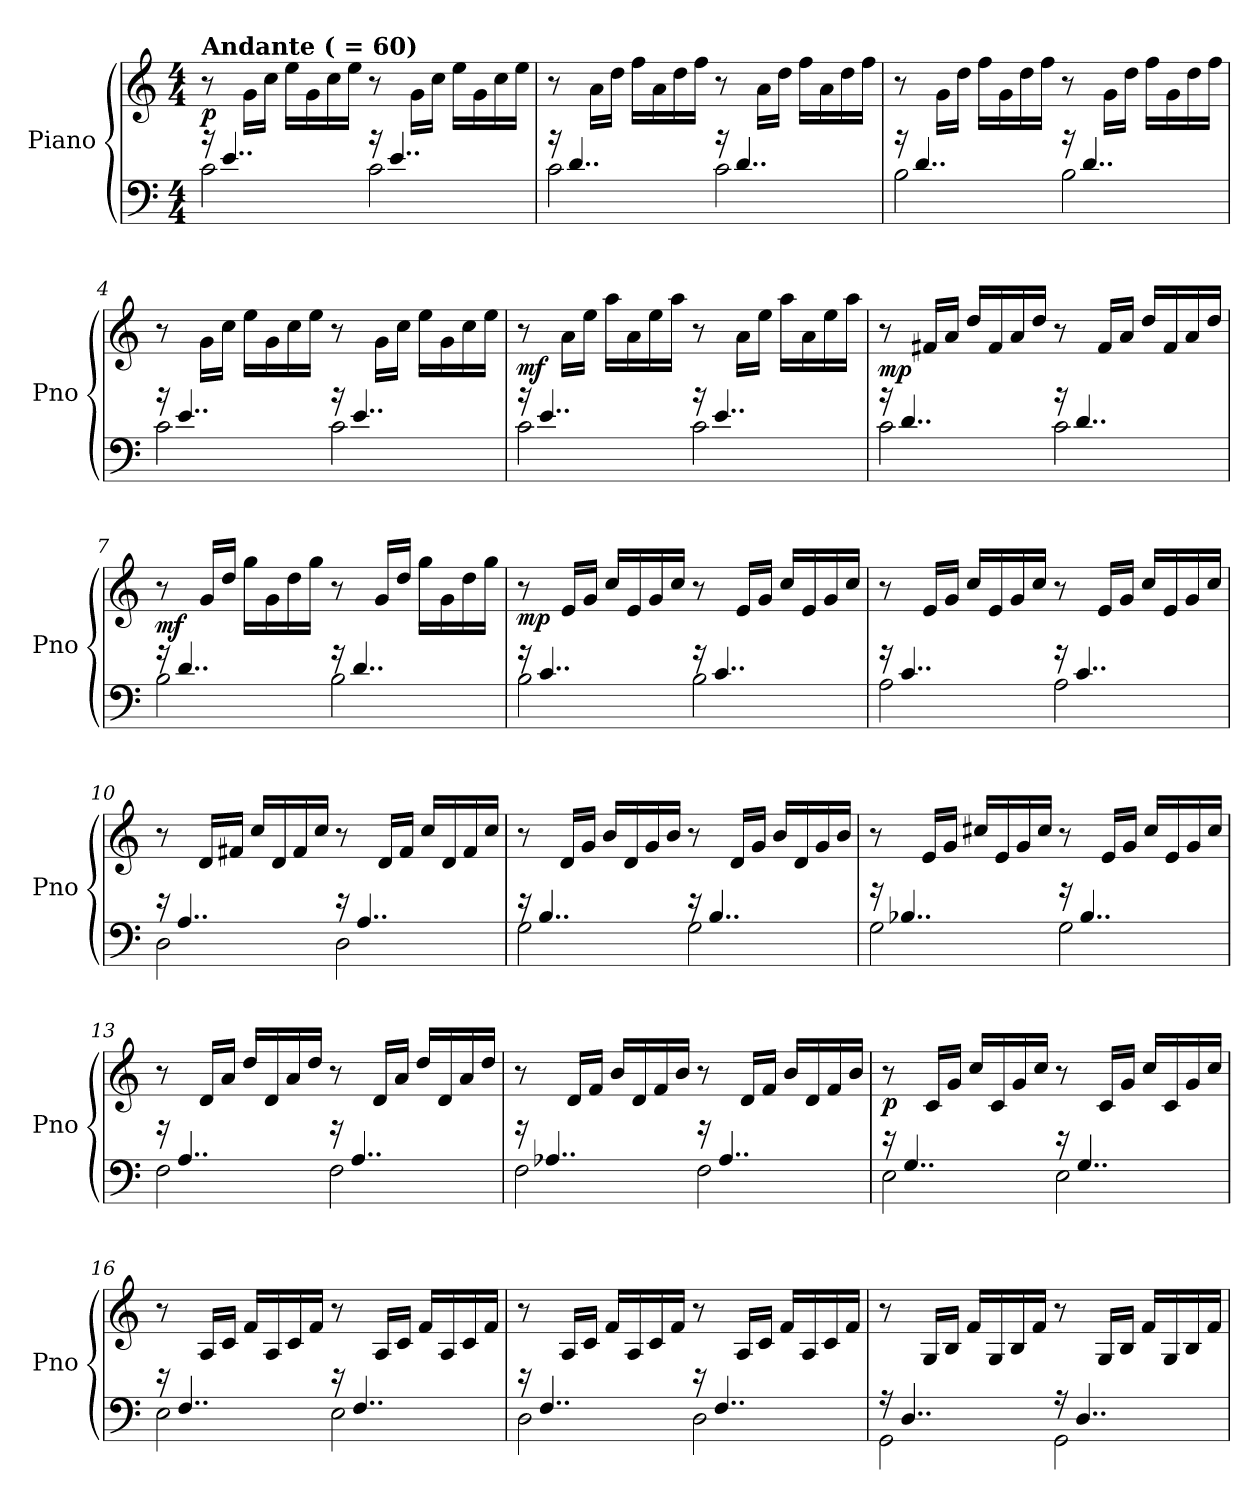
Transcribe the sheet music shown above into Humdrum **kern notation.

**kern	**kern	**dynam
*part1	*part1	*part1
*staff2	*staff1	*staff1/2
*I"Piano	*	*
*I'Pno	*	*
*clefF4	*clefG2	*
*k[]	*k[]	*
*M4/4	*M4/4	*
=1	=1	=1
*^	*	*
!	!	!LO:TX:a:B:t=Andante (    = 60)	!
!	!	!	!LO:DY:a=2
16rb	2c\	8r	p
4..e/	.	.	.
.	.	16g\LL	.
.	.	16cc\JJ	.
.	.	16ee\LL	.
.	.	16g\	.
.	.	16cc\	.
.	.	16ee\JJ	.
16rb	2c\	8r	.
4..e/	.	.	.
.	.	16g\LL	.
.	.	16cc\JJ	.
.	.	16ee\LL	.
.	.	16g\	.
.	.	16cc\	.
.	.	16ee\JJ	.
=2	=2	=2	=2
16rb	2c\	8r	.
4..d/	.	.	.
.	.	16a\LL	.
.	.	16dd\JJ	.
.	.	16ff\LL	.
.	.	16a\	.
.	.	16dd\	.
.	.	16ff\JJ	.
16rb	2c\	8r	.
4..d/	.	.	.
.	.	16a\LL	.
.	.	16dd\JJ	.
.	.	16ff\LL	.
.	.	16a\	.
.	.	16dd\	.
.	.	16ff\JJ	.
!!LO:LB:g=z
=3	=3	=3	=3
16rb	2B\	8r	.
4..d/	.	.	.
.	.	16g\LL	.
.	.	16dd\JJ	.
.	.	16ff\LL	.
.	.	16g\	.
.	.	16dd\	.
.	.	16ff\JJ	.
16rb	2B\	8r	.
4..d/	.	.	.
.	.	16g\LL	.
.	.	16dd\JJ	.
.	.	16ff\LL	.
.	.	16g\	.
.	.	16dd\	.
.	.	16ff\JJ	.
=4	=4	=4	=4
16rb	2c\	8r	.
4..e/	.	.	.
.	.	16g\LL	.
.	.	16cc\JJ	.
.	.	16ee\LL	.
.	.	16g\	.
.	.	16cc\	.
.	.	16ee\JJ	.
16rb	2c\	8r	.
4..e/	.	.	.
.	.	16g\LL	.
.	.	16cc\JJ	.
.	.	16ee\LL	.
.	.	16g\	.
.	.	16cc\	.
.	.	16ee\JJ	.
!!LO:LB:g=z
=5	=5	=5	=5
!	!	!	!LO:DY:b
16rb	2c\	8r	mf
4..e/	.	.	.
.	.	16a\LL	.
.	.	16ee\JJ	.
.	.	16aa\LL	.
.	.	16a\	.
.	.	16ee\	.
.	.	16aa\JJ	.
16rb	2c\	8r	.
4..e/	.	.	.
.	.	16a\LL	.
.	.	16ee\JJ	.
.	.	16aa\LL	.
.	.	16a\	.
.	.	16ee\	.
.	.	16aa\JJ	.
!!LO:LB:g=z
=6	=6	=6	=6
!	!	!	!LO:DY:b
16rb	2c\	8r	mp
4..d/	.	.	.
.	.	16f#X/LL	.
.	.	16a/JJ	.
.	.	16dd/LL	.
.	.	16f#/	.
.	.	16a/	.
.	.	16dd/JJ	.
16rb	2c\	8r	.
4..d/	.	.	.
.	.	16f#/LL	.
.	.	16a/JJ	.
.	.	16dd/LL	.
.	.	16f#/	.
.	.	16a/	.
.	.	16dd/JJ	.
=7	=7	=7	=7
!	!	!	!LO:DY:b
16rg	2B\	8r	mf
4..d/	.	.	.
.	.	16g/LL	.
.	.	16dd/JJ	.
.	.	16gg\LL	.
.	.	16g\	.
.	.	16dd\	.
.	.	16gg\JJ	.
16rg	2B\	8r	.
4..d/	.	.	.
.	.	16g/LL	.
.	.	16dd/JJ	.
.	.	16gg\LL	.
.	.	16g\	.
.	.	16dd\	.
.	.	16gg\JJ	.
!!LO:PB:g=z
=8	=8	=8	=8
!	!	!	!LO:DY:b
16rg	2B\	8r	mp
4..c/	.	.	.
.	.	16e/LL	.
.	.	16g/JJ	.
.	.	16cc/LL	.
.	.	16e/	.
.	.	16g/	.
.	.	16cc/JJ	.
16rg	2B\	8r	.
4..c/	.	.	.
.	.	16e/LL	.
.	.	16g/JJ	.
.	.	16cc/LL	.
.	.	16e/	.
.	.	16g/	.
.	.	16cc/JJ	.
!!LO:LB:g=z
=9	=9	=9	=9
16rg	2A\	8r	.
4..c/	.	.	.
.	.	16e/LL	.
.	.	16g/JJ	.
.	.	16cc/LL	.
.	.	16e/	.
.	.	16g/	.
.	.	16cc/JJ	.
16rg	2A\	8r	.
4..c/	.	.	.
.	.	16e/LL	.
.	.	16g/JJ	.
.	.	16cc/LL	.
.	.	16e/	.
.	.	16g/	.
.	.	16cc/JJ	.
=10	=10	=10	=10
16re	2D\	8r	.
4..A/	.	.	.
.	.	16d/LL	.
.	.	16f#X/JJ	.
.	.	16cc/LL	.
.	.	16d/	.
.	.	16f#/	.
.	.	16cc/JJ	.
16re	2D\	8r	.
4..A/	.	.	.
.	.	16d/LL	.
.	.	16f#/JJ	.
.	.	16cc/LL	.
.	.	16d/	.
.	.	16f#/	.
.	.	16cc/JJ	.
!!LO:LB:g=z
=11	=11	=11	=11
16re	2G\	8r	.
4..B/	.	.	.
.	.	16d/LL	.
.	.	16g/JJ	.
.	.	16b/LL	.
.	.	16d/	.
.	.	16g/	.
.	.	16b/JJ	.
16re	2G\	8r	.
4..B/	.	.	.
.	.	16d/LL	.
.	.	16g/JJ	.
.	.	16b/LL	.
.	.	16d/	.
.	.	16g/	.
.	.	16b/JJ	.
!!LO:PB:g=z
=12	=12	=12	=12
16rg	2G\	8r	.
4..B-X/	.	.	.
.	.	16e/LL	.
.	.	16g/JJ	.
.	.	16cc#X/LL	.
.	.	16e/	.
.	.	16g/	.
.	.	16cc#/JJ	.
16rg	2G\	8r	.
4..B-/	.	.	.
.	.	16e/LL	.
.	.	16g/JJ	.
.	.	16cc#/LL	.
.	.	16e/	.
.	.	16g/	.
.	.	16cc#/JJ	.
=13	=13	=13	=13
16rg	2F\	8r	.
4..A/	.	.	.
.	.	16d/LL	.
.	.	16a/JJ	.
.	.	16dd/LL	.
.	.	16d/	.
.	.	16a/	.
.	.	16dd/JJ	.
16rg	2F\	8r	.
4..A/	.	.	.
.	.	16d/LL	.
.	.	16a/JJ	.
.	.	16dd/LL	.
.	.	16d/	.
.	.	16a/	.
.	.	16dd/JJ	.
!!LO:LB:g=z
=14	=14	=14	=14
16rg	2F\	8r	.
4..A-X/	.	.	.
.	.	16d/LL	.
.	.	16f/JJ	.
.	.	16b/LL	.
.	.	16d/	.
.	.	16f/	.
.	.	16b/JJ	.
16rg	2F\	8r	.
4..A-/	.	.	.
.	.	16d/LL	.
.	.	16f/JJ	.
.	.	16b/LL	.
.	.	16d/	.
.	.	16f/	.
.	.	16b/JJ	.
!!LO:LB:g=z
=15	=15	=15	=15
!	!	!	!LO:DY:b
16re	2E\	8r	p
4..G/	.	.	.
.	.	16c/LL	.
.	.	16g/JJ	.
.	.	16cc/LL	.
.	.	16c/	.
.	.	16g/	.
.	.	16cc/JJ	.
16re	2E\	8r	.
4..G/	.	.	.
.	.	16c/LL	.
.	.	16g/JJ	.
.	.	16cc/LL	.
.	.	16c/	.
.	.	16g/	.
.	.	16cc/JJ	.
=16	=16	=16	=16
16re	2E\	8r	.
4..F/	.	.	.
.	.	16A/LL	.
.	.	16c/JJ	.
.	.	16f/LL	.
.	.	16A/	.
.	.	16c/	.
.	.	16f/JJ	.
16re	2E\	8r	.
4..F/	.	.	.
.	.	16A/LL	.
.	.	16c/JJ	.
.	.	16f/LL	.
.	.	16A/	.
.	.	16c/	.
.	.	16f/JJ	.
!!LO:LB:g=z
=17	=17	=17	=17
16re	2D\	8r	.
4..F/	.	.	.
.	.	16A/LL	.
.	.	16c/JJ	.
.	.	16f/LL	.
.	.	16A/	.
.	.	16c/	.
.	.	16f/JJ	.
16re	2D\	8r	.
4..F/	.	.	.
.	.	16A/LL	.
.	.	16c/JJ	.
.	.	16f/LL	.
.	.	16A/	.
.	.	16c/	.
.	.	16f/JJ	.
!!LO:LB:g=z
=18	=18	=18	=18
16rA	2GG\	8r	.
4..D/	.	.	.
.	.	16G/LL	.
.	.	16B/JJ	.
.	.	16f/LL	.
.	.	16G/	.
.	.	16B/	.
.	.	16f/JJ	.
16rA	2GG\	8r	.
4..D/	.	.	.
.	.	16G/LL	.
.	.	16B/JJ	.
.	.	16f/LL	.
.	.	16G/	.
.	.	16B/	.
.	.	16f/JJ	.
*v	*v	*	*
=	=	=
*-	*-	*-
